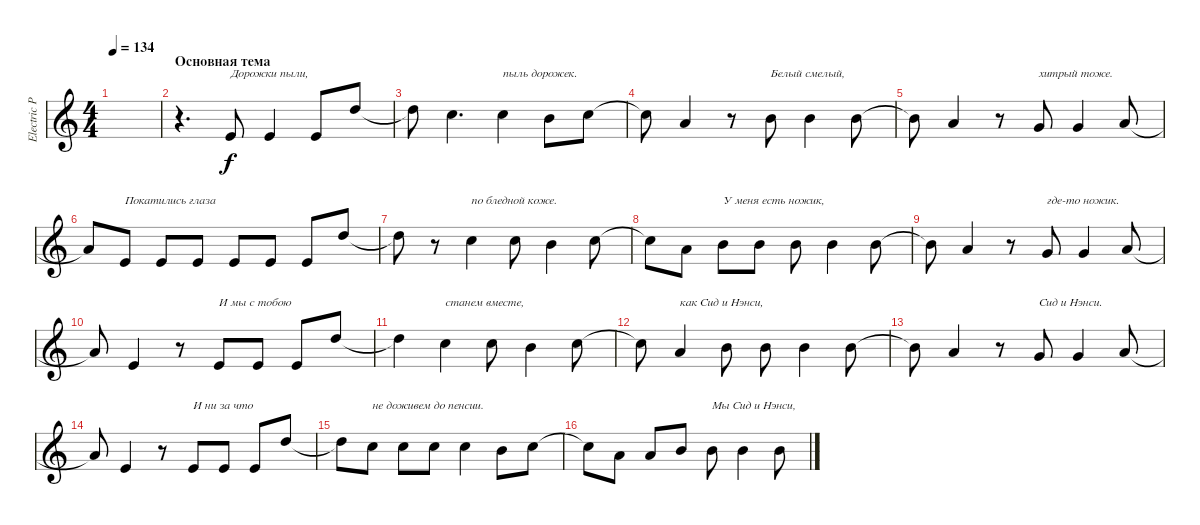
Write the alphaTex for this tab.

\track ("Electric Piano" "Electric P") {instrument electricgrandpiano}
\staff {score}
\tuning (E4 B3 G3 D3 A2 E2 B1) {hide}
\ts (4 4)
\tempo 134
\clef g2
\ks c
|
\section ("" "Основная тема")
r.4{d} 0.1.8{txt "Дорожки пыли,"} 0.1.4 0.1.8 10.1.8 |
10.1{t}.8 8.1.4{d} 8.1.4{txt "пыль дорожек."} 7.1.8 8.1.8 |
8.1{t}.8 5.1.4 r.8 7.1.8{txt "Белый смелый, "} 7.1.4 7.1.8 |
7.1{t}.8 5.1.4 r.8 3.1.8{txt "хитрый тоже."} 3.1.4 5.1.8 |
5.1{t}.8 0.1.8{txt "Покатились глаза"} 0.1.8 0.1.8 0.1.8 0.1.8 0.1.8 10.1.8 |
10.1{t}.8 r.8 8.1.4{txt "по бледной коже."} 8.1.8 7.1.4 8.1.8 |
8.1{t}.8 5.1.8 7.1.8{txt "У меня есть ножик,"} 7.1.8 7.1.8 7.1.4 7.1.8 |
7.1{t}.8 5.1.4 r.8 3.1.8{txt "где-то ножик."} 3.1.4 5.1.8 |
5.1{t}.8 0.1.4 r.8 0.1.8{txt "И мы с тобою"} 0.1.8 0.1.8 10.1.8 |
10.1{t}.4 8.1.4{txt "станем вместе,"} 8.1.8 7.1.4 8.1.8 |
8.1{t}.8 5.1.4{txt "как Сид и Нэнси,"} 7.1.8 7.1.8 7.1.4 7.1.8 |
7.1{t}.8 5.1.4 r.8 3.1.8{txt "Сид и Нэнси."} 3.1.4 5.1.8 |
5.1{t}.8 0.1.4 r.8 0.1.8{txt "И ни за что"} 0.1.8 0.1.8 10.1.8 |
10.1{t}.8 8.1.8{txt "не доживем до пенсии."} 8.1.8 8.1.8 8.1.4 7.1.8 8.1.8 |
8.1{t}.8 5.1.8 5.1.8 7.1.8 7.1.8{txt "Мы Сид и Нэнси,"} 7.1.4 7.1.8
